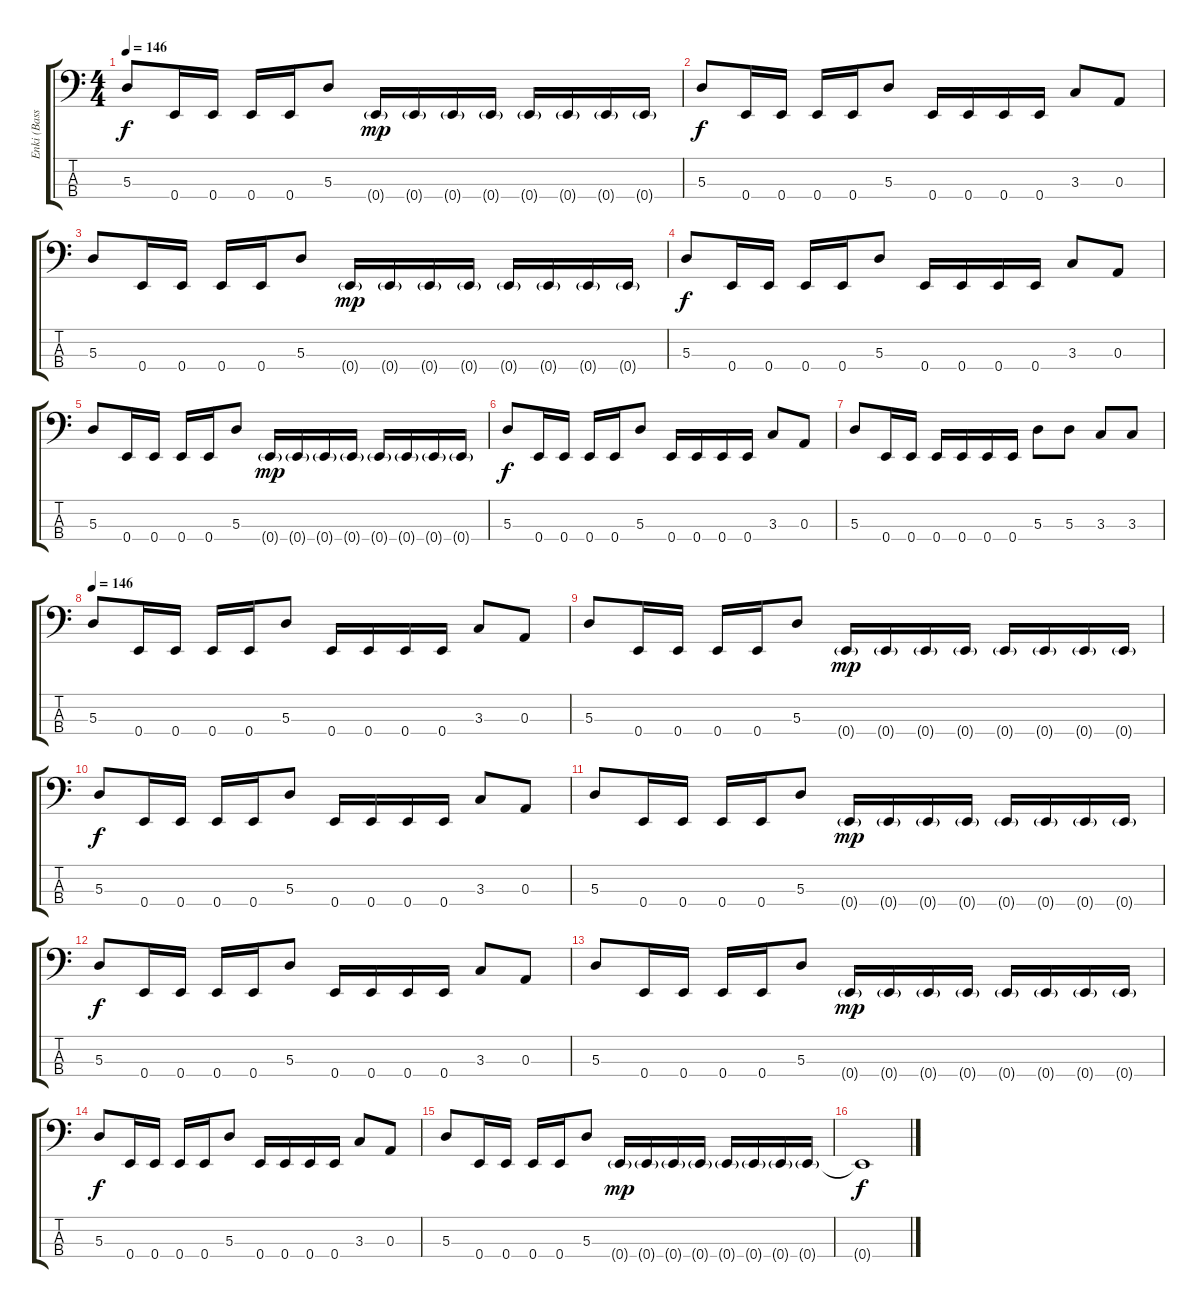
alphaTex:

\track ("Enki (Bass)" "Enki (Bass") {instrument electricbassfinger}
\staff {score tabs}
\tuning (G2 D2 A1 E1) {hide}
\ts (4 4)
\tempo 146
\clef f4
\ks c
5.3.8{dy f} 0.4.16 0.4.16 0.4.16 0.4.16 5.3.8 0.4{g}.16{dy mp} 0.4{g}.16 0.4{g}.16 0.4{g}.16 0.4{g}.16 0.4{g}.16 0.4{g}.16 0.4{g}.16 |
5.3.8{dy f} 0.4.16 0.4.16 0.4.16 0.4.16 5.3.8 0.4.16 0.4.16 0.4.16 0.4.16 3.3.8 0.3.8 |
5.3.8 0.4.16 0.4.16 0.4.16 0.4.16 5.3.8 0.4{g}.16{dy mp} 0.4{g}.16 0.4{g}.16 0.4{g}.16 0.4{g}.16 0.4{g}.16 0.4{g}.16 0.4{g}.16 |
5.3.8{dy f} 0.4.16 0.4.16 0.4.16 0.4.16 5.3.8 0.4.16 0.4.16 0.4.16 0.4.16 3.3.8 0.3.8 |
5.3.8 0.4.16 0.4.16 0.4.16 0.4.16 5.3.8 0.4{g}.16{dy mp} 0.4{g}.16 0.4{g}.16 0.4{g}.16 0.4{g}.16 0.4{g}.16 0.4{g}.16 0.4{g}.16 |
5.3.8{dy f} 0.4.16 0.4.16 0.4.16 0.4.16 5.3.8 0.4.16 0.4.16 0.4.16 0.4.16 3.3.8 0.3.8 |
5.3.8 0.4.16 0.4.16 0.4.16 0.4.16 0.4.16 0.4.16 5.3.8 5.3.8 3.3.8 3.3.8 |
\tempo 146
5.3.8 0.4.16 0.4.16 0.4.16 0.4.16 5.3.8 0.4.16 0.4.16 0.4.16 0.4.16 3.3.8 0.3.8 |
5.3.8 0.4.16 0.4.16 0.4.16 0.4.16 5.3.8 0.4{g}.16{dy mp} 0.4{g}.16 0.4{g}.16 0.4{g}.16 0.4{g}.16 0.4{g}.16 0.4{g}.16 0.4{g}.16 |
5.3.8{dy f} 0.4.16 0.4.16 0.4.16 0.4.16 5.3.8 0.4.16 0.4.16 0.4.16 0.4.16 3.3.8 0.3.8 |
5.3.8 0.4.16 0.4.16 0.4.16 0.4.16 5.3.8 0.4{g}.16{dy mp} 0.4{g}.16 0.4{g}.16 0.4{g}.16 0.4{g}.16 0.4{g}.16 0.4{g}.16 0.4{g}.16 |
5.3.8{dy f} 0.4.16 0.4.16 0.4.16 0.4.16 5.3.8 0.4.16 0.4.16 0.4.16 0.4.16 3.3.8 0.3.8 |
5.3.8 0.4.16 0.4.16 0.4.16 0.4.16 5.3.8 0.4{g}.16{dy mp} 0.4{g}.16 0.4{g}.16 0.4{g}.16 0.4{g}.16 0.4{g}.16 0.4{g}.16 0.4{g}.16 |
5.3.8{dy f} 0.4.16 0.4.16 0.4.16 0.4.16 5.3.8 0.4.16 0.4.16 0.4.16 0.4.16 3.3.8 0.3.8 |
5.3.8 0.4.16 0.4.16 0.4.16 0.4.16 5.3.8 0.4{g}.16{dy mp} 0.4{g}.16 0.4{g}.16 0.4{g}.16 0.4{g}.16 0.4{g}.16 0.4{g}.16 0.4{g}.16 |
0.4{t}.1{dy f}
